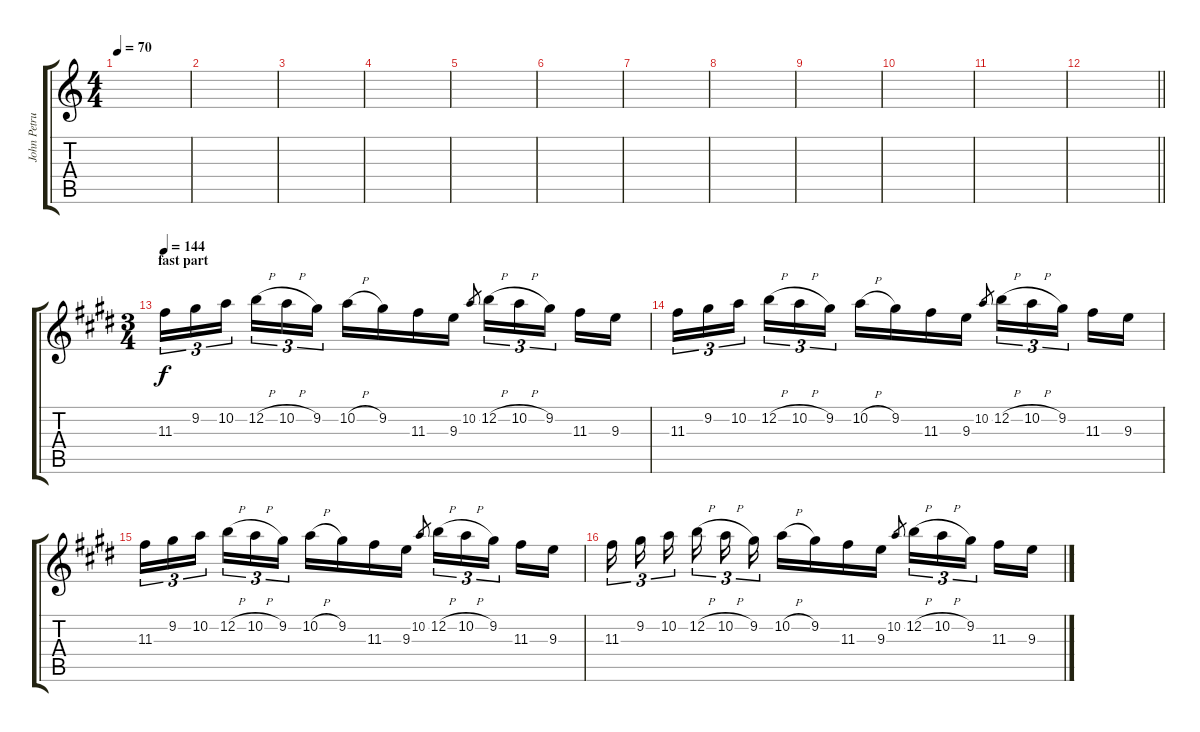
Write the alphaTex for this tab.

\track ("John Petrucci" "John Petru") {instrument distortionguitar}
\staff {score tabs}
\tuning (E4 B3 G3 D3 A2 E2) {hide}
\ts (4 4)
\tempo 70
\clef g2
\ks c
|
|
|
|
|
|
|
|
|
|
|
\barLineRight lightlight
|
\ts (3 4)
\section ("" "fast part")
\tempo 144
\ks e
11.3.16{tu (3 2) volume 14} 9.2.16{tu (3 2)} 10.2.16{tu (3 2) beam splitsecondary} 12.2{h}.16{tu (3 2)} 10.2{h}.16{tu (3 2)} 9.2.16{tu (3 2) beam split} 10.2{h}.16 9.2.16 11.3.16 9.3.16 10.2.8{gr beam split} 12.2{h}.16{tu (3 2)} 10.2{h}.16{tu (3 2)} 9.2.16{tu (3 2) beam splitsecondary} 11.3.16 9.3.16 |
11.3.16{tu (3 2)} 9.2.16{tu (3 2)} 10.2.16{tu (3 2) beam splitsecondary} 12.2{h}.16{tu (3 2)} 10.2{h}.16{tu (3 2)} 9.2.16{tu (3 2)} 10.2{h}.16 9.2.16 11.3.16 9.3.16 10.2.8{gr} 12.2{h}.16{tu (3 2)} 10.2{h}.16{tu (3 2)} 9.2.16{tu (3 2) beam splitsecondary} 11.3.16 9.3.16 |
11.3.16{tu (3 2)} 9.2.16{tu (3 2)} 10.2.16{tu (3 2) beam splitsecondary} 12.2{h}.16{tu (3 2)} 10.2{h}.16{tu (3 2)} 9.2.16{tu (3 2)} 10.2{h}.16 9.2.16 11.3.16 9.3.16 10.2.8{gr} 12.2{h}.16{tu (3 2)} 10.2{h}.16{tu (3 2)} 9.2.16{tu (3 2) beam splitsecondary} 11.3.16 9.3.16 |
11.3.16{tu (3 2) beam split} 9.2.16{tu (3 2) beam split} 10.2.16{tu (3 2) beam split} 12.2{h}.16{tu (3 2) beam split} 10.2{h}.16{tu (3 2) beam split} 9.2.16{tu (3 2)} 10.2{h}.16 9.2.16 11.3.16 9.3.16 10.2.8{gr} 12.2{h}.16{tu (3 2)} 10.2{h}.16{tu (3 2)} 9.2.16{tu (3 2) beam splitsecondary} 11.3.16 9.3.16
